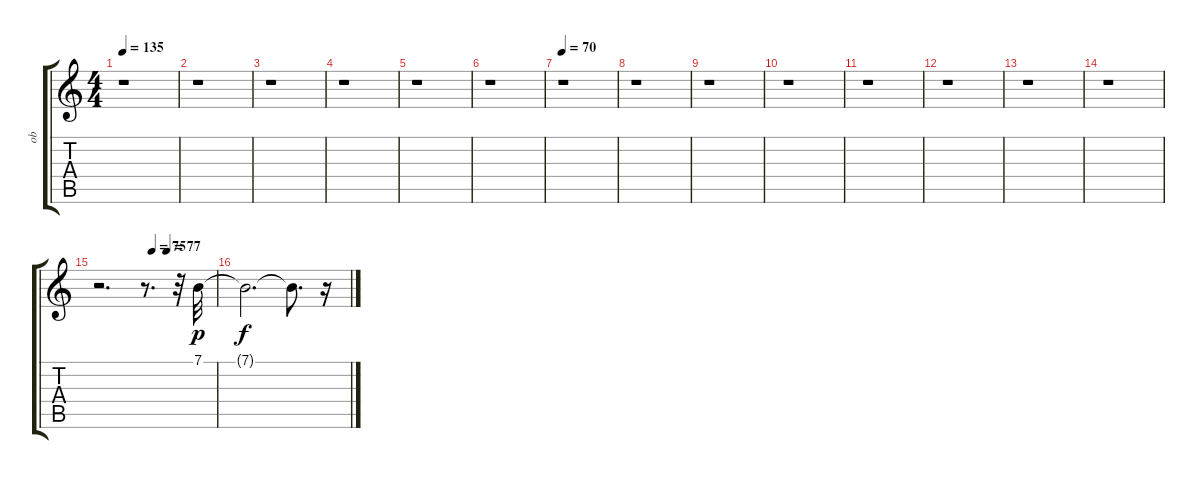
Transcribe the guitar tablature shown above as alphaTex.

\track ("ob" "ob") {instrument oboe}
\staff {score tabs}
\tuning (E4 B3 G3 D3 A2 E2) {hide}
\ts (4 4)
\tempo 135
\clef g2
\ks c
r.1{dy f} |
r.1 |
r.1 |
r.1 |
r.1 |
r.1 |
\tempo 70
r.1 |
r.1 |
r.1 |
r.1 |
r.1 |
r.1 |
r.1 |
r.1 |
\tempo (75 0.4583333333333333)
\tempo (77 0.5833333333333334)
r.2{d} r.8{d} r.32 7.1.32{dy p} |
7.1{t}.2{d dy f} 7.1{t}.8{d} r.16
